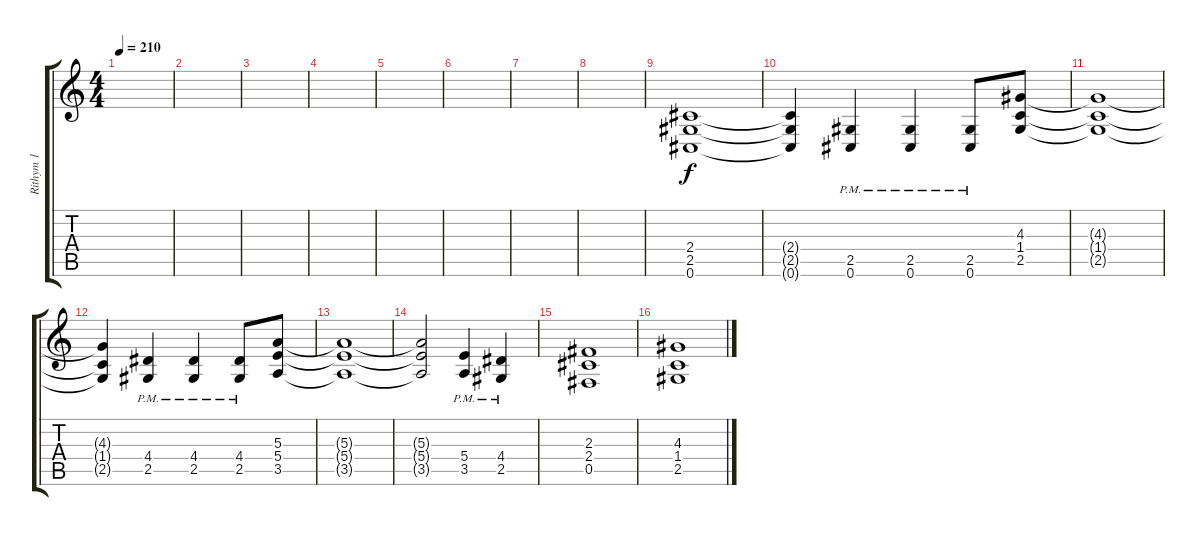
\track ("Rithym 1" "Rithym 1") {instrument distortionguitar}
\staff {score tabs}
\tuning (Db4 Ab3 E3 B2 Gb2 Db2) {hide}
\ts (4 4)
\tempo 210
\clef g2
\ks c
|
|
|
|
|
|
|
|
(2.4 2.5 0.6).1 |
(2.4{t} 2.5{t} 0.6{t}).4 (2.5{pm} 0.6{pm}).4 (2.5{pm} 0.6{pm}).4 (2.5{pm} 0.6{pm}).8 (4.3 1.4 2.5).8 |
(4.3{t} 1.4{t} 2.5{t}).1 |
(4.3{t} 1.4{t} 2.5{t}).4 (4.4{pm} 2.5{pm}).4 (4.4{pm} 2.5{pm}).4 (4.4{pm} 2.5{pm}).8 (5.3 5.4 3.5).8 |
(5.3{t} 5.4{t} 3.5{t}).1 |
(5.3{t} 5.4{t} 3.5{t}).2 (5.4{pm} 3.5{pm}).4 (4.4{pm} 2.5{pm}).4 |
(2.3 2.4 0.5).1 |
(4.3 1.4 2.5).1
